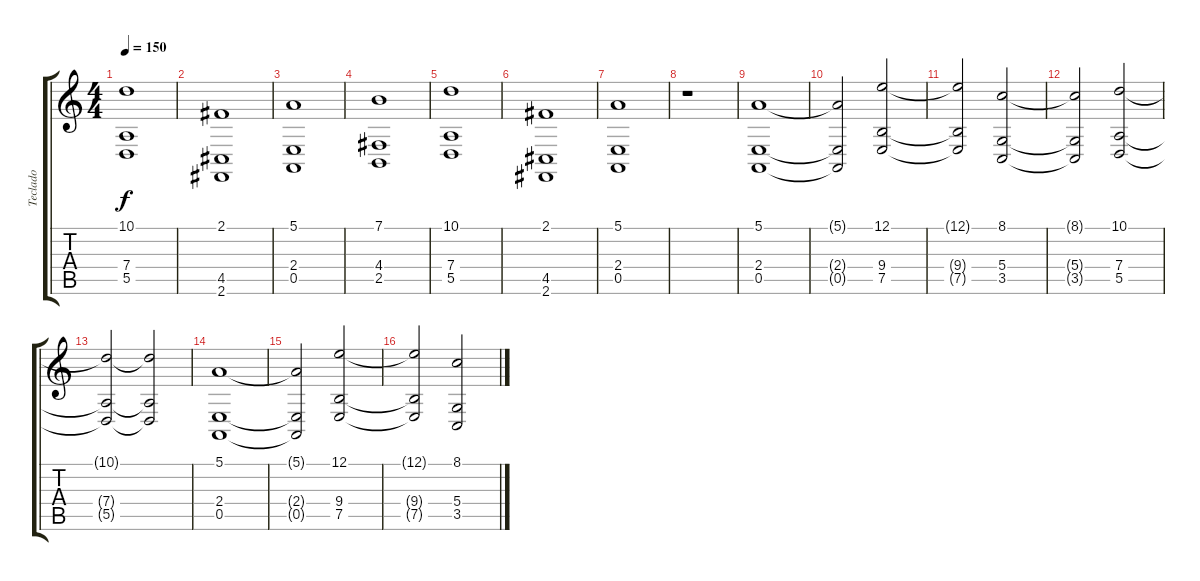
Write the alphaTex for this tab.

\track ("Teclado" "Teclado") {instrument tremolostrings}
\staff {score tabs}
\tuning (E4 B3 G3 D3 A2 E2) {hide}
\ts (4 4)
\tempo 150
\clef g2
\ks c
(10.1 7.4 5.5).1{dy f} |
(2.1 4.5 2.6).1 |
(5.1 2.4 0.5).1 |
(7.1 4.4 2.5).1 |
(10.1 7.4 5.5).1 |
(2.1 4.5 2.6).1 |
(5.1 2.4 0.5).1 |
r.1 |
(5.1 2.4 0.5).1 |
(5.1{t} 2.4{t} 0.5{t}).2 (12.1 9.4 7.5).2 |
(12.1{t} 9.4{t} 7.5{t}).2 (8.1 5.4 3.5).2 |
(8.1{t} 5.4{t} 3.5{t}).2 (10.1 7.4 5.5).2 |
(10.1{t} 7.4{t} 5.5{t}).2 (10.1{t} 7.4{t} 5.5{t}).2 |
(5.1 2.4 0.5).1 |
(5.1{t} 2.4{t} 0.5{t}).2 (12.1 9.4 7.5).2 |
(12.1{t} 9.4{t} 7.5{t}).2 (8.1 5.4 3.5).2
